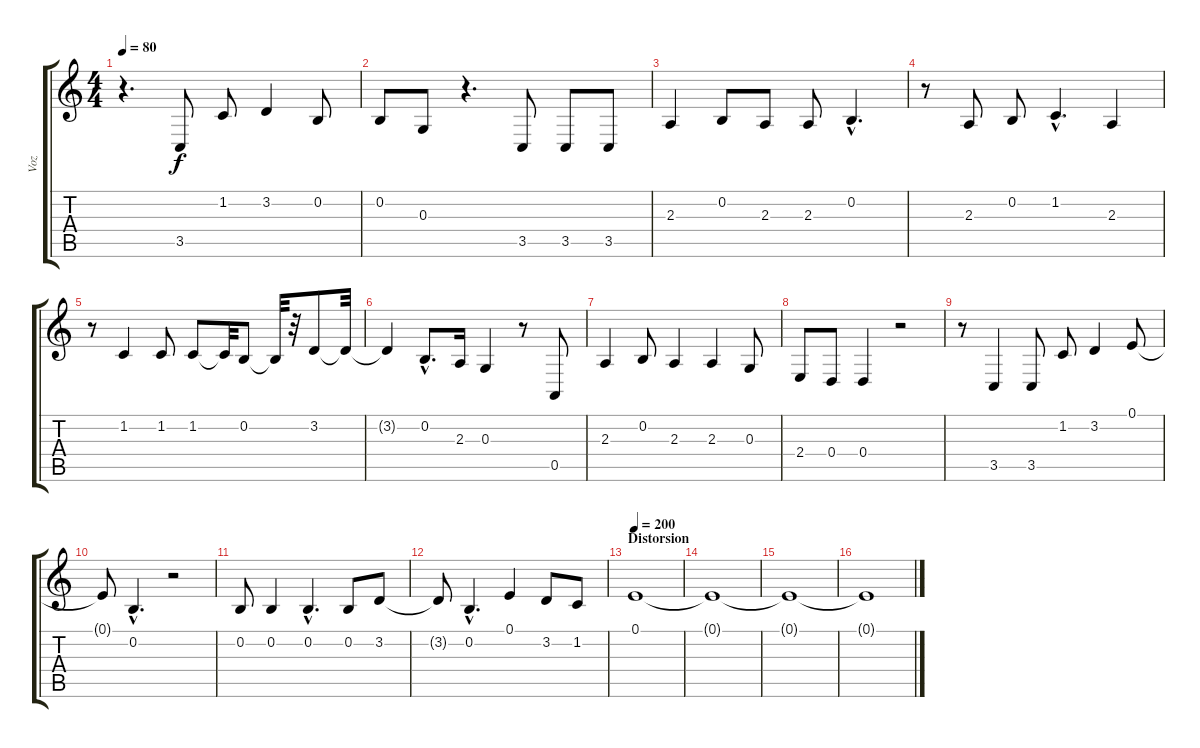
\track ("Voz" "Voz") {instrument tenorsax}
\staff {score tabs}
\tuning (E4 B3 G3 D3 A2 E2) {hide}
\ts (4 4)
\tempo 80
\clef g2
\ks c
r.4{d dy f} 3.5.8 1.2.8 3.2.4 0.2.8 |
0.2.8 0.3.8 r.4{d} 3.5.8 3.5.8 3.5.8 |
2.3.4 0.2.8 2.3.8 2.3.8 0.2{hac}.4{d} |
r.8 2.3.8 0.2.8 1.2{hac}.4{d} 2.3.4 |
r.8 1.2.4 1.2.8 1.2.8 1.2{t}.32 0.2.8 0.2{t}.32 r.32 3.2.8 3.2{t}.32 |
3.2{t}.4 0.2{hac}.8{d} 2.3.16 0.3.4 r.8 0.5.8 |
2.3.4 0.2.8 2.3.4 2.3.4 0.3.8 |
2.4.8 0.4.8 0.4.4 r.2 |
r.8 3.5.4 3.5.8 1.2.8 3.2.4 0.1.8 |
0.1{t}.8 0.2{hac}.4{d} r.2 |
0.2.8 0.2.4 0.2{hac}.4{d} 0.2.8 3.2.8 |
3.2{t}.8 0.2{hac}.4{d} 0.1.4 3.2.8 1.2.8 |
\section ("" "Distorsion")
\tempo 200
0.1.1 |
0.1{t}.1 |
0.1{t}.1 |
0.1{t}.1
